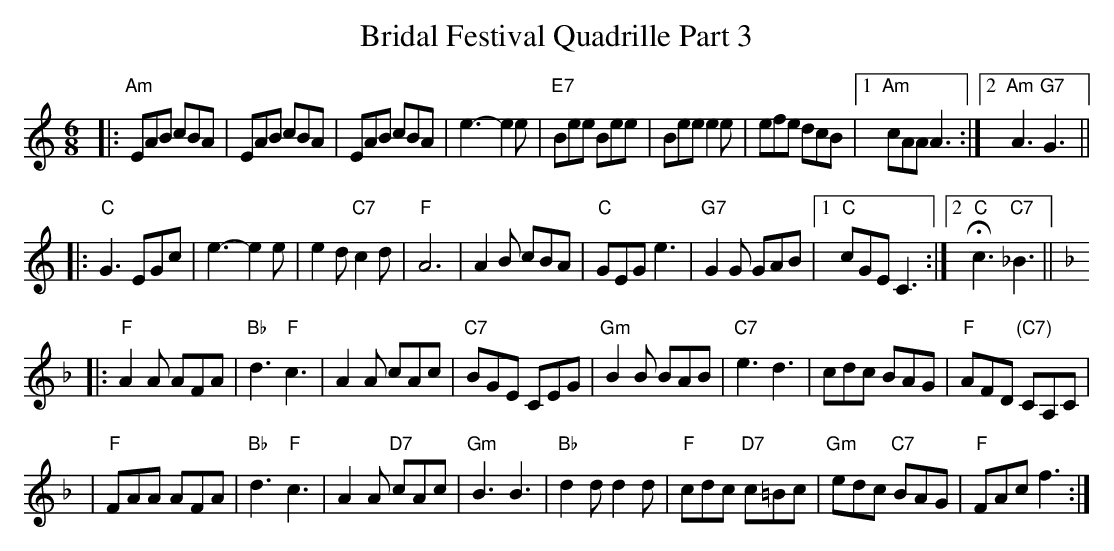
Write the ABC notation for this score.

X:1
T: Bridal Festival Quadrille Part 3
M: 6/8
L: 1/8
K: Am
|:"Am"EAB cBA | EAB cBA | EAB cBA | e3- e2e \
| "E7"Bee Bee | Bee e2e | efe dcB |1 "Am"cAA A3 :|2 "Am"A3 "G7"G3 ||
K: C
|: "C"G3 EGc | e3- e2e | e2d "C7"c2d | "F"A6 \
| A2B cBA | "C"GEG e3 | "G7"G2G GAB |1 "C"cGE C3 :|2 "C"Hc3 "C7"_B3 ||
K: F
|: "F"A2A AFA | "Bb"d3 "F"c3 | A2A cAc | "C7"BGE CEG \
| "Gm"B2B BAB | "C7"e3 d3 | cdc BAG | "F"AFD "(C7)"CA,C |
|  "F"FAA AFA | "Bb"d3 "F"c3 | A2A "D7"cAc | "Gm"B3 B3 \
| "Bb"d2d d2d | "F"cdc "D7"c=Bc | "Gm"edc "C7"BAG | "F"FAc f3 :|
